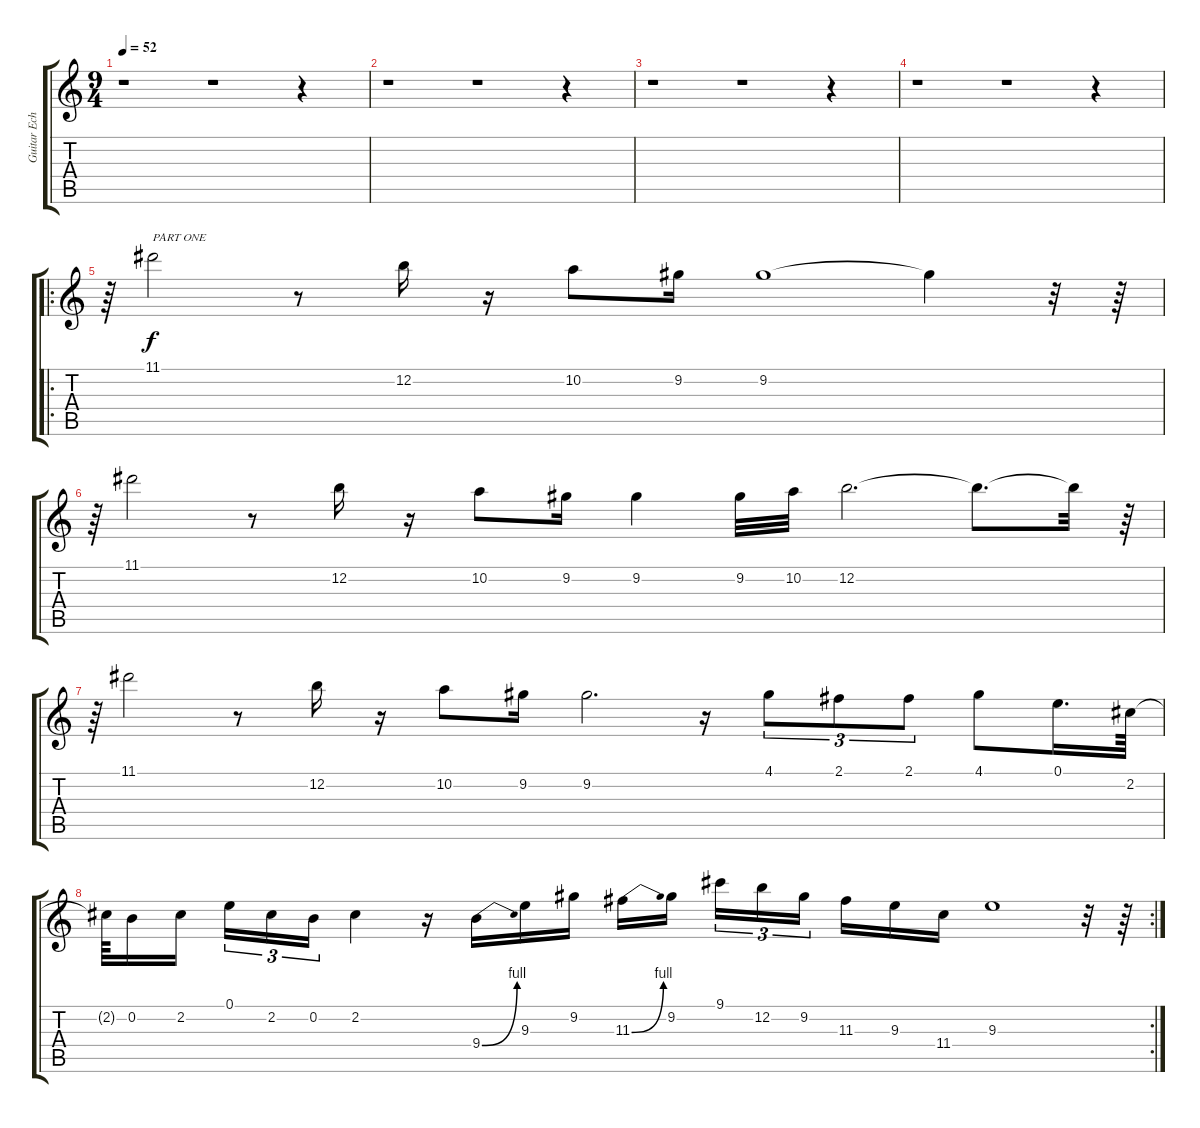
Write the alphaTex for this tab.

\track ("Guitar Echo" "Guitar Ech") {instrument distortionguitar}
\staff {score tabs}
\tuning (E4 B3 G3 D3 A2 E2) {hide}
\ts (9 4)
\tempo 52
\clef g2
\ks c
r.1{dy f instrument distortionguitar} r.1 r.4 |
r.1 r.1 r.4 |
r.1 r.1 r.4 |
r.1 r.1 r.4 |
\ro
r.64 11.1.2{txt "PART ONE"} r.8 12.2.16 r.16 10.2.8 9.2.16 9.2.1 9.2{t}.4 r.32 r.64 |
r.64 11.1.2 r.8 12.2.16 r.16 10.2.8 9.2.16 9.2.4 9.2.32 10.2.32 12.2.2{d} 12.2{t}.8{d} 12.2{t}.32 r.64 |
r.64 11.1.2 r.8 12.2.16 r.16 10.2.8 9.2.16 9.2.2{d} r.16 4.1.8{tu (3 2)} 2.1.8{tu (3 2)} 2.1.8{tu (3 2)} 4.1.8 0.1.16{d} 2.2.64 |
\rc 2
2.2{t}.64 0.2.16 2.2.16 0.1.16{tu (3 2)} 2.2.16{tu (3 2)} 0.2.16{tu (3 2)} 2.2.4 r.16 9.4{be (bend 0 0 60 4)}.16 9.3.16 9.2.16 11.3{be (bend 0 0 60 4)}.16 9.2.16 9.1.16{tu (3 2)} 12.2.16{tu (3 2)} 9.2.16{tu (3 2)} 11.3.16 9.3.16 11.4.16 9.3.1 r.32 r.64
